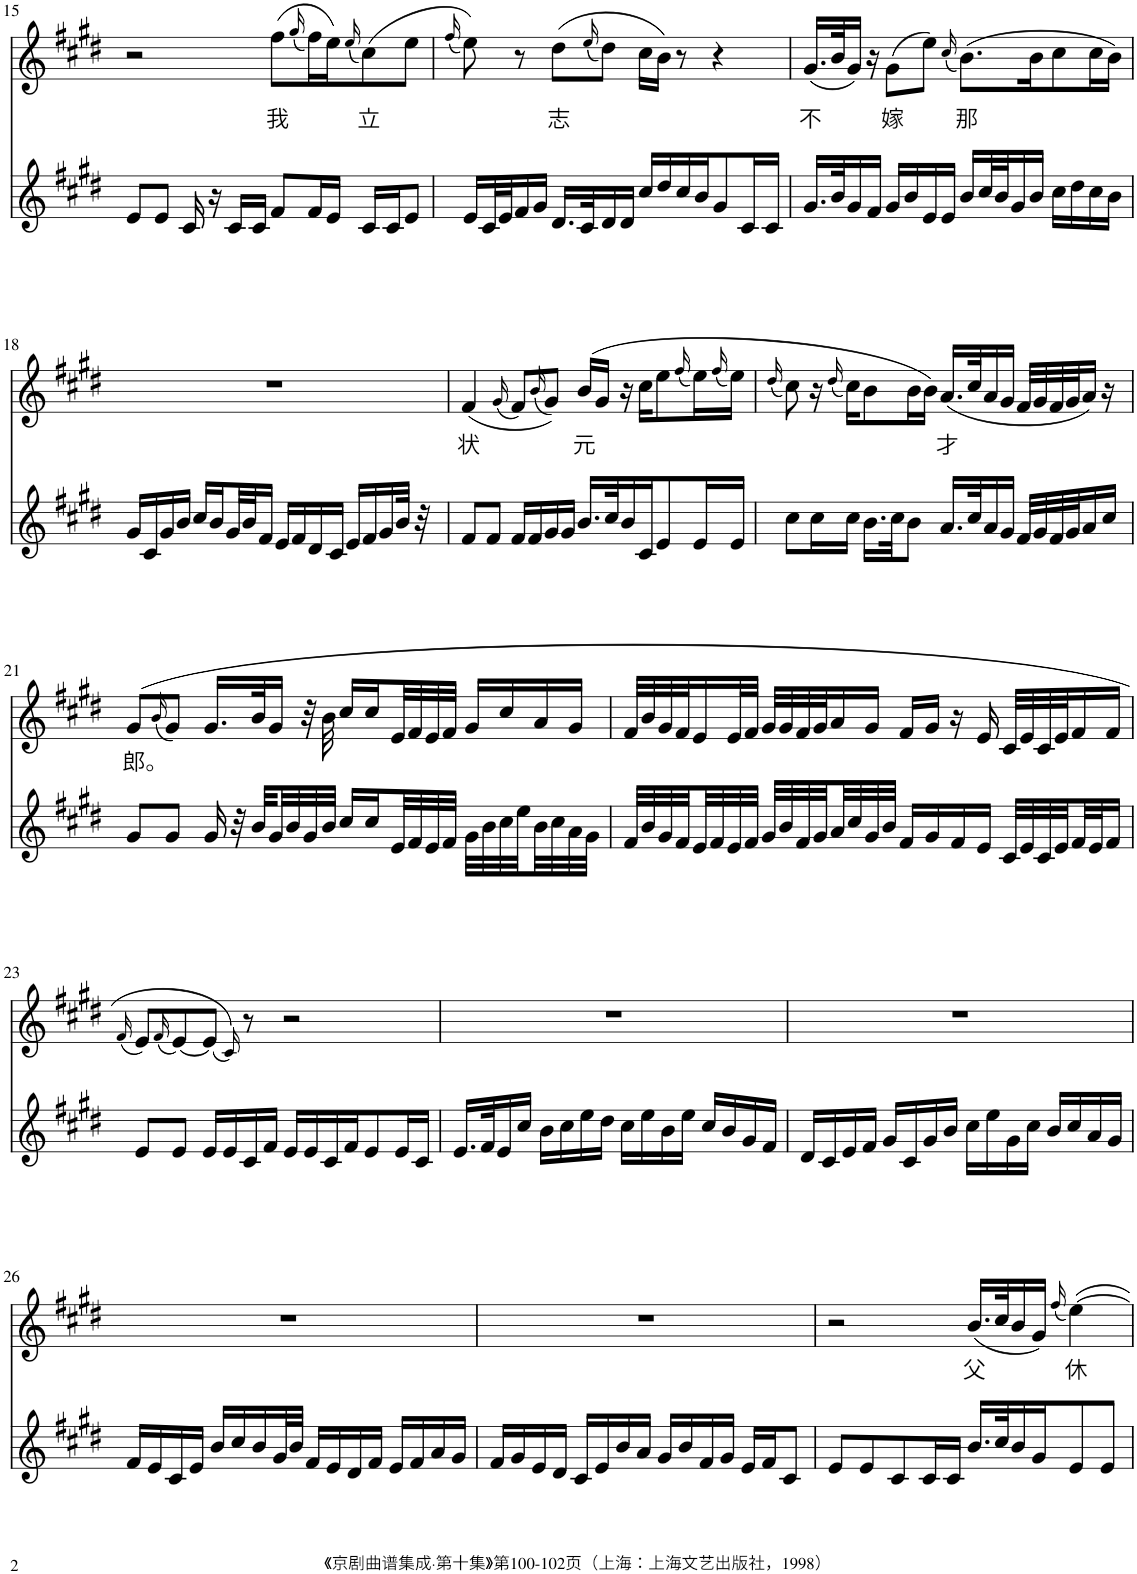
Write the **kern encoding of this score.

**kern	**kern	**text
*part2	*part1	*part1
*staff2	*staff1	*staff1
*I"Piano	*I"Piano	*
*I'Pno	*I'Pno	*
!!LO:PB:g=z
*clefG2	*clefG2	*
*k[f#c#g#d#]	*k[f#c#g#d#]	*
*M2/2	*M2/2	*
*met(c|)	*met(c|)	*
=15	=15	=15
8e/L	2r	.
8e/J	.	.
16c#/	.	.
16r	.	.
16c#/LL	.	.
16c#/JJ	.	.
!	!	!LO:LY:b
8f#/L	(8ff#\L	我
.	(16qgg#/	.
16f#/L	16ff#\L)	.
16e/JJ	16ee\J)	.
.	(16qee/	.
!	!	!LO:LY:b
16c#/LL	(8cc#\)	立
16c#/J	.	.
8e/J	8ee\J	.
=16	=16	=16
.	(16qff#/	.
16e/LL	8ee\))	.
32c#/L	.	.
32e/J	.	.
16f#/	8r	.
16g#/JJ	.	.
!	!	!LO:LY:b
16.d#/LL	(8dd#\L	志
32c#/K	.	.
.	(16qee/	.
16d#/	8dd#\J)	.
16d#/JJ	.	.
16cc#/LL	16cc#\LL	.
16dd#/	16b\JJ)	.
16cc#/	8r	.
16b/J	.	.
8g#/	4r	.
16c#/L	.	.
16c#/JJ	.	.
=17	=17	=17
!	!	!LO:LY:b
16.g#/LL	(16.g#/LL	不
32b/K	32b/K	.
16g#/	16g#/JJ)	.
16f#/JJ	16r	.
!	!	!LO:LY:b
16g#/LL	(8g#\L	嫁
16b/	.	.
16e/	8ee\J)	.
16e/JJ	.	.
.	(16qcc#/	.
!	!	!LO:LY:b
16b/LL	(8.b\L)	那
32cc#/L	.	.
32b/J	.	.
16g#/	.	.
16b/JJ	16b\K	.
16cc#\LL	8cc#\	.
16dd#\	.	.
16cc#\	16cc#\L	.
16b\JJ	16b\JJ)	.
!!LO:LB:g=z
=18	=18	=18
16g#/LL	1r	.
16c#/	.	.
16g#/	.	.
16b/JJ	.	.
16cc#/LL	.	.
16b/	.	.
32g#/L	.	.
32b/J	.	.
16f#/JJ	.	.
16e/LL	.	.
16f#/	.	.
16d#/	.	.
16c#/JJ	.	.
16e/LL	.	.
16f#/	.	.
16g#/	.	.
32b/JJk	.	.
32r	.	.
=19	=19	=19
!	!	!LO:LY:b
8f#/L	(4f#/	状
8f#/J	.	.
.	(16qg#/	.
16f#/LL	8f#/L)	.
16f#/	.	.
.	(16qb/	.
16g#/	8g#/J))	.
16g#/JJ	.	.
!	!	!LO:LY:b
16.b/LL	(16b/LL	元
.	16g#/JJ	.
32cc#/K	.	.
16b/	16r	.
16c#/J	16cc#\KL	.
8e/	8ee\	.
.	(16qff#/	.
16e/L	16ee\L)	.
.	(16qff#/	.
16e/JJ	16ee\JJ)	.
=20	=20	=20
.	(16qdd#/	.
8cc#\L	8cc#\)	.
16cc#\L	16r	.
.	(16qdd#/	.
16cc#\JJ	16cc#\KL)	.
16.b\LL	8b\	.
32cc#\JK	.	.
8b\J	16b\L	.
.	16b\JJ)	.
!	!	!LO:LY:b
16.a/LL	(16.a/LL	才
32cc#/K	32cc#/K	.
16a/	16a/	.
16g#/JJ	16g#/JJ	.
32f#/LLL	32f#/LLL	.
32g#/	32g#/	.
32f#/	32f#/	.
32g#/J	32g#/J	.
16a/	16a/JJ)	.
16cc#/JJ	16r	.
!!LO:LB:g=z
=21	=21	=21
!	!	!LO:LY:b
8g#/L	(8g#/L	郎。
.	(16qb/	.
8g#/J	8g#/J)	.
16g#/	16.g#/LL	.
32r	.	.
32b/LLL	32b/K	.
32g#/	16g#/JJ	.
32b/	.	.
32g#/	32r	.
32b/JJJ	32b\	.
16cc#/LL	16cc#/LL	.
16cc#/	16cc#/	.
32e/L	32e/L	.
32f#/	32f#/	.
32e/	32e/	.
32f#/JJJ	32f#/JJJ	.
32g#\LLL	16g#/LL	.
32b\	.	.
32cc#\	16cc#/	.
32ee\	.	.
32b\	16a/	.
32cc#\	.	.
32a\	16g#/JJ	.
32g#\JJJ	.	.
=22	=22	=22
32f#/LLL	32f#/LLL	.
32b/	32b/	.
32g#/	32g#/	.
32f#/	32f#/J	.
32e/	16e/	.
32f#/	.	.
32e/	32e/L	.
32f#/JJJ	32f#/JJJ	.
32g#/LLL	32g#/LLL	.
32b/	32g#/	.
32f#/	32f#/	.
32g#/	32g#/J	.
32a/	16a/	.
32cc#/	.	.
32g#/	16g#/JJ	.
32b/JJJ	.	.
16f#/LL	16f#/LL	.
16g#/	16g#/JJ	.
16f#/	16r	.
16e/JJ	16e/	.
32c#/LLL	32c#/LLL	.
32e/	32e/	.
32c#/	32c#/	.
32e/	32e/J	.
32f#/	16f#/	.
32e/J	.	.
16f#/JJ	16f#/JJ	.
!!LO:LB:g=z
=23	=23	=23
.	(16qf#/	.
8e/L	8e/L)	.
.	(16qf#/	.
8e/J	[8e/)	.
16e/LL	(8e/J]	.
16e/	.	.
.	16qc#/))	.
16c#/	8r	.
16f#/JJ	.	.
16e/LL	2r	.
16e/	.	.
16c#/	.	.
16f#/J	.	.
8e/	.	.
16e/L	.	.
16c#/JJ	.	.
=24	=24	=24
16.e/LL	1r	.
32f#/K	.	.
16e/	.	.
16cc#/JJ	.	.
16b\LL	.	.
16cc#\	.	.
16ee\	.	.
16dd#\JJ	.	.
16cc#\LL	.	.
16ee\	.	.
16b\	.	.
16ee\JJ	.	.
16cc#/LL	.	.
16b/	.	.
16g#/	.	.
16f#/JJ	.	.
=25	=25	=25
16d#/LL	1r	.
16c#/	.	.
16e/	.	.
16f#/JJ	.	.
16g#/LL	.	.
16c#/	.	.
16g#/	.	.
16b/JJ	.	.
16cc#\LL	.	.
16ee\	.	.
16g#\	.	.
16cc#\JJ	.	.
16b/LL	.	.
16cc#/	.	.
16a/	.	.
16g#/JJ	.	.
!!LO:LB:g=z
=26	=26	=26
16f#/LL	1r	.
16e/	.	.
16c#/	.	.
16e/JJ	.	.
16b/LL	.	.
16cc#/	.	.
16b/	.	.
32g#/L	.	.
32b/JJJ	.	.
16f#/LL	.	.
16e/	.	.
16d#/	.	.
16f#/JJ	.	.
16e/LL	.	.
16f#/	.	.
16a/	.	.
16g#/JJ	.	.
=27	=27	=27
16f#/LL	1r	.
16g#/	.	.
16e/	.	.
16d#/JJ	.	.
16c#/LL	.	.
16e/	.	.
16b/	.	.
16a/JJ	.	.
16g#/LL	.	.
16b/	.	.
16f#/	.	.
16g#/JJ	.	.
16e/LL	.	.
16f#/J	.	.
8c#/J	.	.
=28	=28	=28
8e/L	2r	.
8e/	.	.
8c#/	.	.
16c#/L	.	.
16c#/JJ	.	.
!	!	!LO:LY:b
16.b/LL	(16.b/LL	父
32cc#/K	32cc#/K	.
16b/	16b/	.
16g#/J	16g#/JJ)	.
.	(16qff#/	.
!	!	!LO:LY:b
8e/	[4ee\)	休
8e/J	.	.
=	=	=
*-	*-	*-
